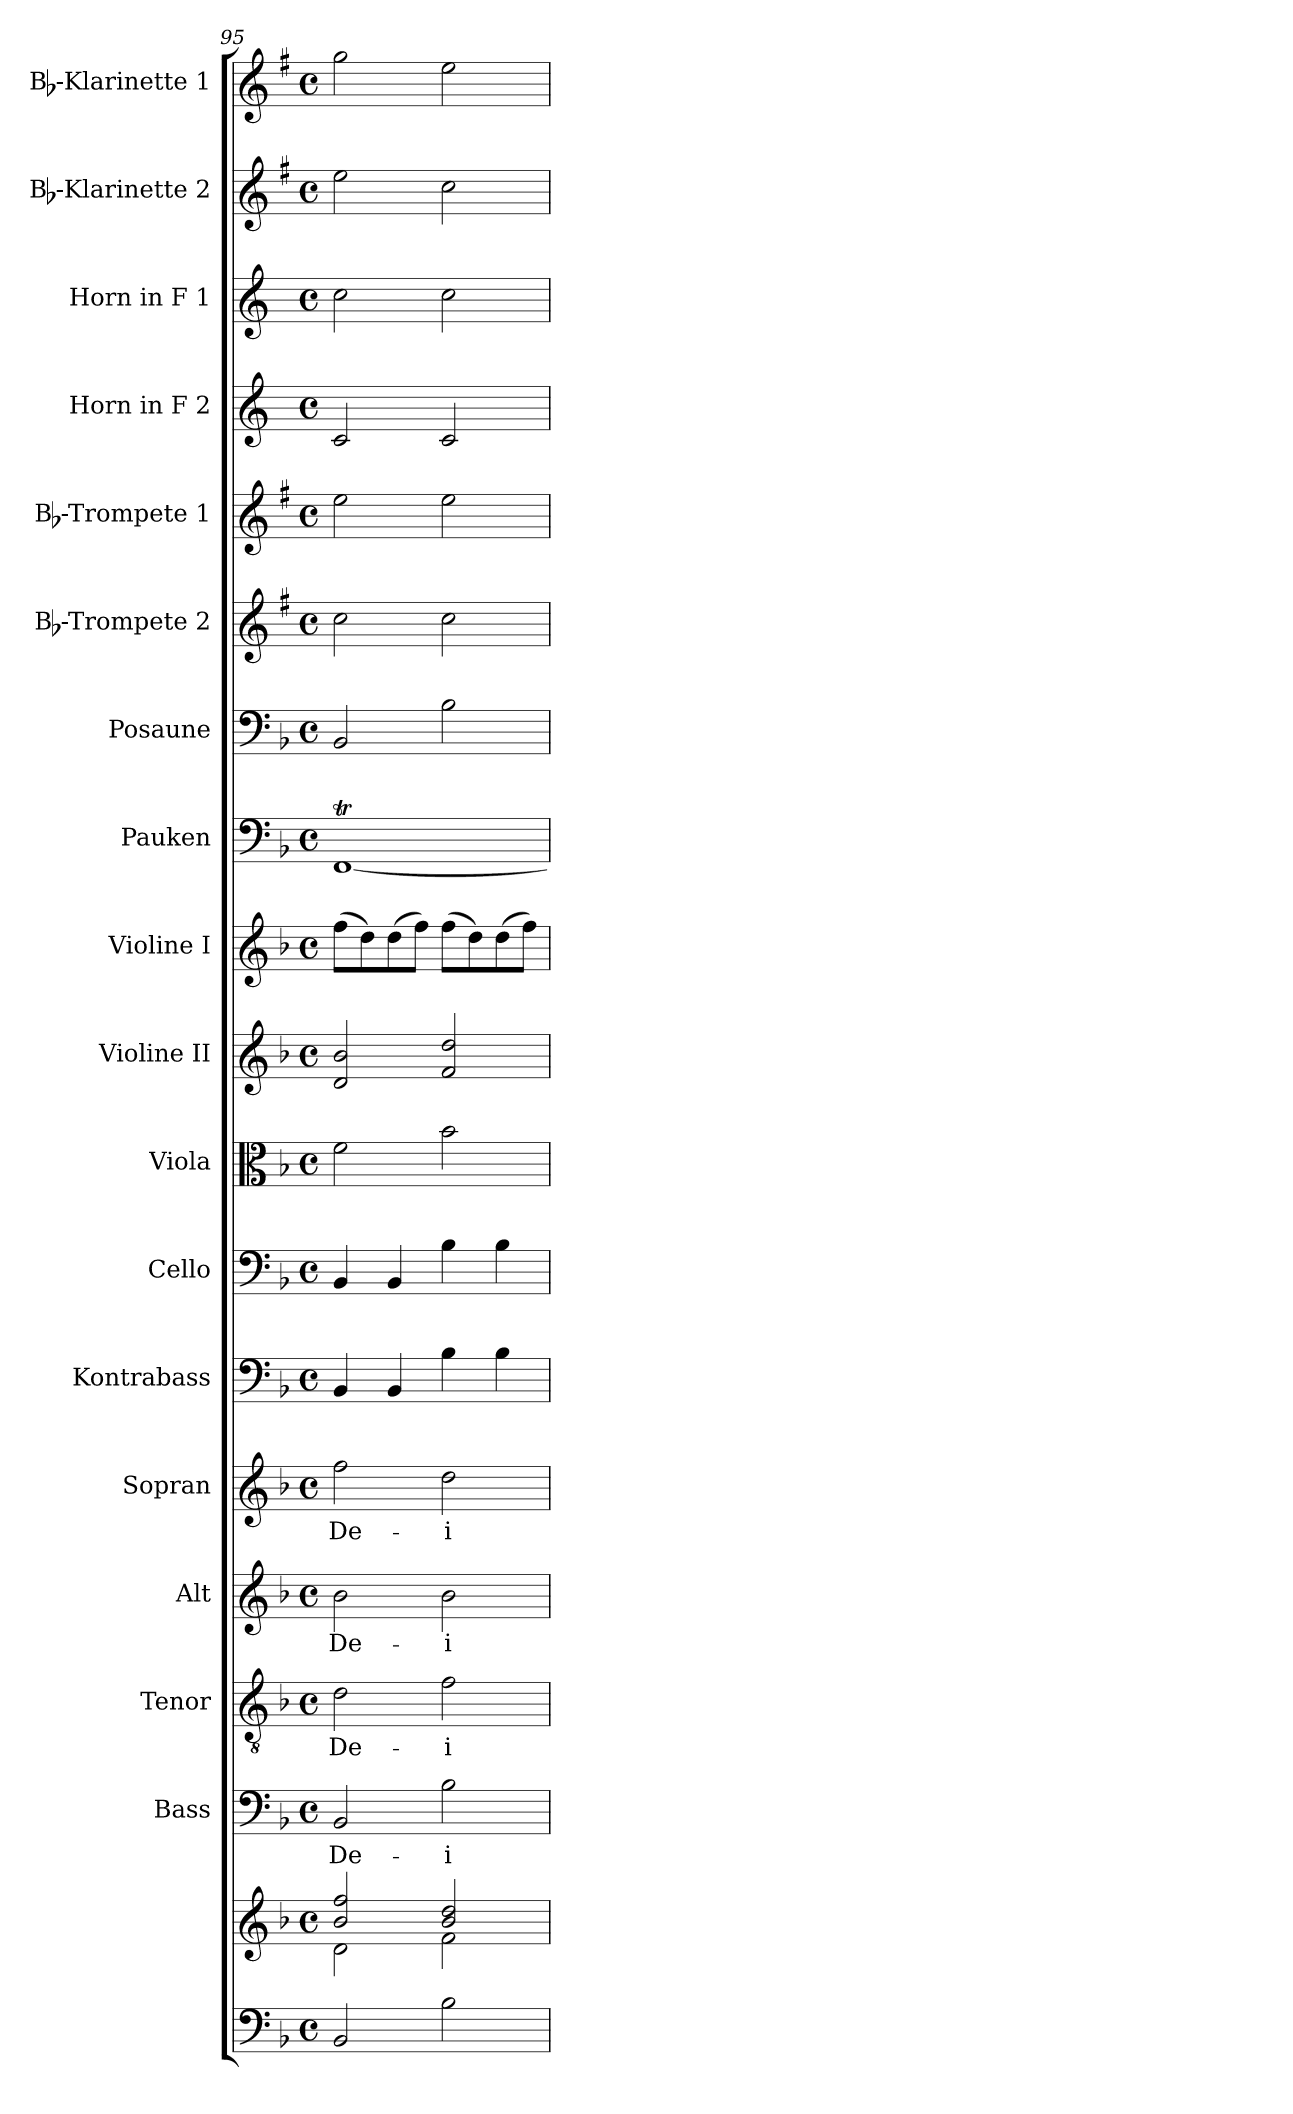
**kern	**kern	**kern	**text	**kern	**text	**kern	**text	**kern	**text	**kern	**kern	**kern	**kern	**kern	**kern	**kern	**kern	**kern	**kern	**kern	**kern	**kern
*part18	*part18	*part17	*part17	*part16	*part16	*part15	*part15	*part14	*part14	*part13	*part12	*part11	*part10	*part9	*part8	*part7	*part6	*part5	*part4	*part3	*part2	*part1
*staff19	*staff18	*staff17	*staff17	*staff16	*staff16	*staff15	*staff15	*staff14	*staff14	*staff13	*staff12	*staff11	*staff10	*staff9	*staff8	*staff7	*staff6	*staff5	*staff4	*staff3	*staff2	*staff1
*	*	*I"Bass	*	*I"Tenor	*	*I"Alt	*	*I"Sopran	*	*I"Kontrabass	*I"Cello	*I"Viola	*I"Violine II	*I"Violine I	*I"Pauken	*I"Posaune	*I"Bb-Trompete 2	*I"Bb-Trompete 1	*I"Horn in F 2	*I"Horn in F 1	*I"Bb-Klarinette 2	*I"Bb-Klarinette 1
*	*	*I'B.	*	*I'T.	*	*I'A.	*	*I'S.	*	*I'Kb.	*	*I'Vla.	*I'Vl. II	*I'Vl. I	*I'Pk.	*I'Pos.	*I'Bb Trp. 2	*I'Bb Trp. 1	*	*	*I'Bb Kl. 2	*I'Bb Kl. 1
*clefF4	*clefG2	*clefF4	*	*clefGv2	*	*clefG2	*	*clefG2	*	*clefF4	*clefF4	*clefC3	*clefG2	*clefG2	*clefF4	*clefF4	*clefG2	*clefG2	*clefG2	*clefG2	*clefG2	*clefG2
*	*	*	*	*	*	*	*	*	*	*ITrd7c12	*	*	*	*	*	*	*ITrd1c2	*ITrd1c2	*ITrd4c7	*ITrd4c7	*ITrd1c2	*ITrd1c2
*k[b-]	*k[b-]	*k[b-]	*	*k[b-]	*	*k[b-]	*	*k[b-]	*	*k[b-]	*k[b-]	*k[b-]	*k[b-]	*k[b-]	*k[b-]	*k[b-]	*k[b-]	*k[b-]	*k[b-]	*k[b-]	*k[b-]	*k[b-]
*F:	*F:	*F:	*	*F:	*	*F:	*	*F:	*	*F:	*F:	*F:	*F:	*F:	*F:	*F:	*F:	*F:	*F:	*F:	*F:	*F:
*M4/4	*M4/4	*M4/4	*	*M4/4	*	*M4/4	*	*M4/4	*	*M4/4	*M4/4	*M4/4	*M4/4	*M4/4	*M4/4	*M4/4	*M4/4	*M4/4	*M4/4	*M4/4	*M4/4	*M4/4
*met(c)	*met(c)	*met(c)	*	*met(c)	*	*met(c)	*	*met(c)	*	*met(c)	*met(c)	*met(c)	*met(c)	*met(c)	*met(c)	*met(c)	*met(c)	*met(c)	*met(c)	*met(c)	*met(c)	*met(c)
=95	=95	=95	=95	=95	=95	=95	=95	=95	=95	=95	=95	=95	=95	=95	=95	=95	=95	=95	=95	=95	=95	=95
*	*^	*	*	*	*	*	*	*	*	*	*	*	*	*	*	*	*	*	*	*	*	*
!	!	!	!	!LO:LY:b	!	!LO:LY:b	!	!LO:LY:b	!	!LO:LY:b	!	!	!	!	!	!	!	!	!	!	!	!	!
2BB-/	2b-/ 2ff/	2d\	2BB-/	De-	2d\	De-	2b-\	De-	2ff\	De-	4BBB-/	4BB-/	2f\	2d/ 2b-/	(>8ff\L	[1FFT	2BB-/	2b-\	2dd\	2F/	2f\	2dd\	2ff\
.	.	.	.	.	.	.	.	.	.	.	.	.	.	.	8dd\)	.	.	.	.	.	.	.	.
.	.	.	.	.	.	.	.	.	.	.	4BBB-/	4BB-/	.	.	(>8dd\	.	.	.	.	.	.	.	.
.	.	.	.	.	.	.	.	.	.	.	.	.	.	.	8ff\J)	.	.	.	.	.	.	.	.
!	!	!	!	!LO:LY:b	!	!LO:LY:b	!	!LO:LY:b	!	!LO:LY:b	!	!	!	!	!	!	!	!	!	!	!	!	!
2B-\	2b-/ 2dd/	2f\	2B-\	-i	2f\	-i	2b-\	-i	2dd\	-i	4BB-\	4B-\	2b-\	2f/ 2dd/	(>8ff\L	.	2B-\	2b-\	2dd\	2F/	2f\	2b-\	2dd\
.	.	.	.	.	.	.	.	.	.	.	.	.	.	.	8dd\)	.	.	.	.	.	.	.	.
.	.	.	.	.	.	.	.	.	.	.	4BB-\	4B-\	.	.	(>8dd\	.	.	.	.	.	.	.	.
.	.	.	.	.	.	.	.	.	.	.	.	.	.	.	8ff\J)	.	.	.	.	.	.	.	.
*	*v	*v	*	*	*	*	*	*	*	*	*	*	*	*	*	*	*	*	*	*	*	*	*
=	=	=	=	=	=	=	=	=	=	=	=	=	=	=	=	=	=	=	=	=	=	=
*-	*-	*-	*-	*-	*-	*-	*-	*-	*-	*-	*-	*-	*-	*-	*-	*-	*-	*-	*-	*-	*-	*-
